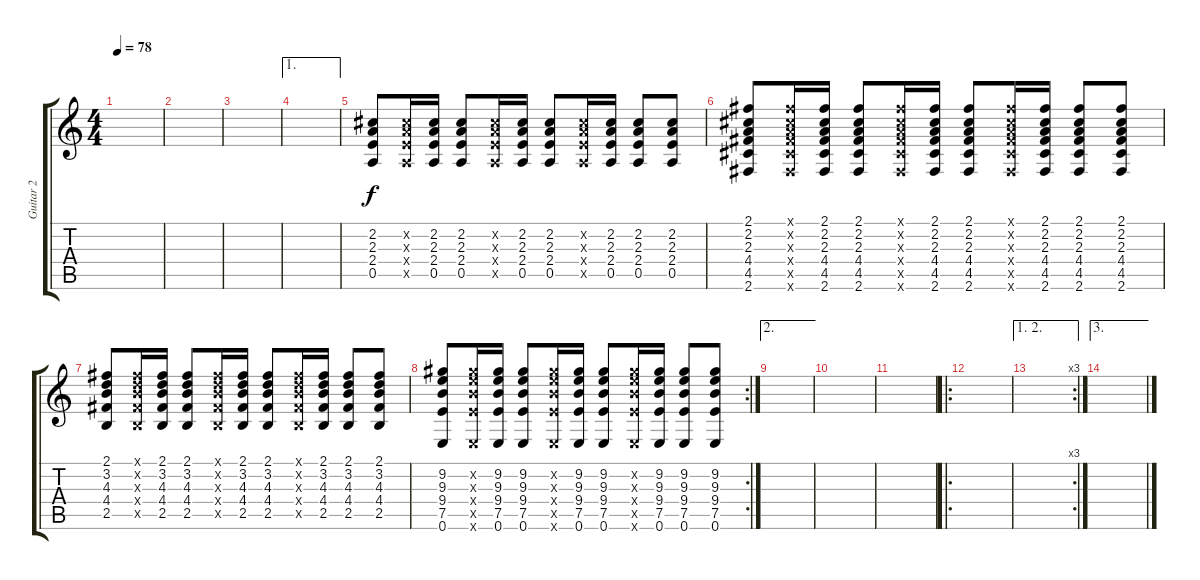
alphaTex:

\track ("Guitar 2" "Guitar 2") {instrument acousticguitarsteel}
\staff {score tabs}
\tuning (E4 B3 G3 D3 A2 E2) {hide}
\ts (4 4)
\tempo 78
\clef g2
\ks c
|
|
|
\ae 1
|
(2.2 2.3 2.4 0.5).8 (2.2{x} 2.3{x} 2.4{x} 0.5{x}).16 (2.2 2.3 2.4 0.5).16 (2.2 2.3 2.4 0.5).8 (2.2{x} 2.3{x} 2.4{x} 0.5{x}).16 (2.2 2.3 2.4 0.5).16 (2.2 2.3 2.4 0.5).8 (2.2{x} 2.3{x} 2.4{x} 0.5{x}).16 (2.2 2.3 2.4 0.5).16 (2.2 2.3 2.4 0.5).8 (2.2 2.3 2.4 0.5).8 |
(2.1 2.2 2.3 4.4 4.5 2.6).8 (2.1{x} 2.2{x} 2.3{x} 4.4{x} 4.5{x} 2.6{x}).16 (2.1 2.2 2.3 4.4 4.5 2.6).16 (2.1 2.2 2.3 4.4 4.5 2.6).8 (2.1{x} 2.2{x} 2.3{x} 4.4{x} 4.5{x} 2.6{x}).16 (2.1 2.2 2.3 4.4 4.5 2.6).16 (2.1 2.2 2.3 4.4 4.5 2.6).8 (2.1{x} 2.2{x} 2.3{x} 4.4{x} 4.5{x} 2.6{x}).16 (2.1 2.2 2.3 4.4 4.5 2.6).16 (2.1 2.2 2.3 4.4 4.5 2.6).8 (2.1 2.2 2.3 4.4 4.5 2.6).8 |
(2.1 3.2 4.3 4.4 2.5).8 (2.1{x} 3.2{x} 4.3{x} 4.4{x} 2.5{x}).16 (2.1 3.2 4.3 4.4 2.5).16 (2.1 3.2 4.3 4.4 2.5).8 (2.1{x} 3.2{x} 4.3{x} 4.4{x} 2.5{x}).16 (2.1 3.2 4.3 4.4 2.5).16 (2.1 3.2 4.3 4.4 2.5).8 (2.1{x} 3.2{x} 4.3{x} 4.4{x} 2.5{x}).16 (2.1 3.2 4.3 4.4 2.5).16 (2.1 3.2 4.3 4.4 2.5).8 (2.1 3.2 4.3 4.4 2.5).8 |
\rc 2
(9.2 9.3 9.4 7.5 0.6).8 (9.2{x} 9.3{x} 9.4{x} 7.5{x} 0.6{x}).16 (9.2 9.3 9.4 7.5 0.6).16 (9.2 9.3 9.4 7.5 0.6).8 (9.2{x} 9.3{x} 9.4{x} 7.5{x} 0.6{x}).16 (9.2 9.3 9.4 7.5 0.6).16 (9.2 9.3 9.4 7.5 0.6).8 (9.2{x} 9.3{x} 9.4{x} 7.5{x} 0.6{x}).16 (9.2 9.3 9.4 7.5 0.6).16 (9.2 9.3 9.4 7.5 0.6).8 (9.2 9.3 9.4 7.5 0.6).8 |
\ae 2
|
|
|
\ro
|
\ae (1 2)
\rc 3
|
\ae 3
